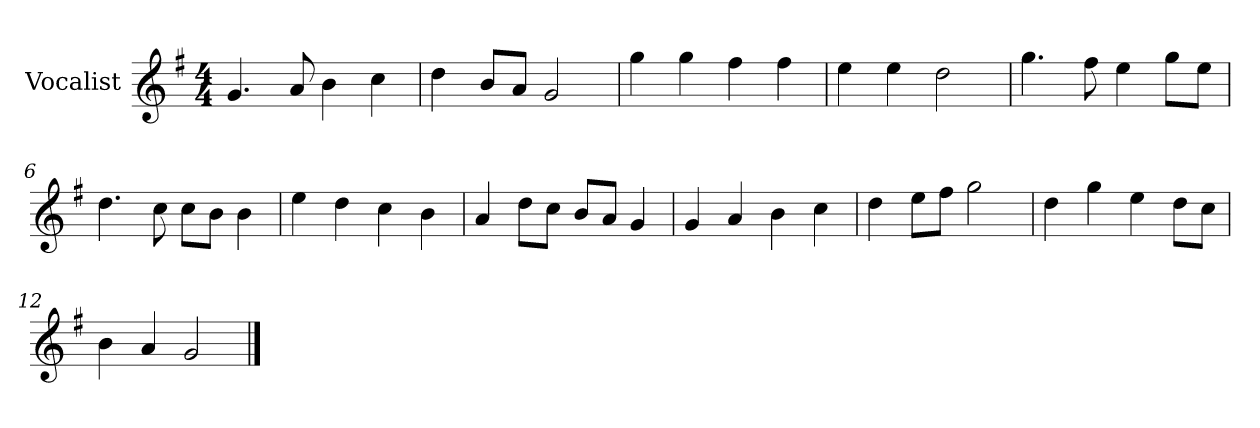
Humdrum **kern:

**kern
*part1
*staff1
*I"Vocalist
*k[f#]
*G:
*M4/4
=1
4.g
8a
4b
4cc
=2
4dd
8bL
8aJ
2g
=3
4gg
4gg
4ff#
4ff#
=4
4ee
4ee
2dd
=5
4.gg
8ff#
4ee
8ggL
8eeJ
=6
4.dd
8cc
8ccL
8bJ
4b
=7
4ee
4dd
4cc
4b
=8
4a
8ddL
8ccJ
8bL
8aJ
4g
=9
4g
4a
4b
4cc
=10
4dd
8eeL
8ff#J
2gg
=11
4dd
4gg
4ee
8ddL
8ccJ
=12
4b
4a
2g
==
*-
